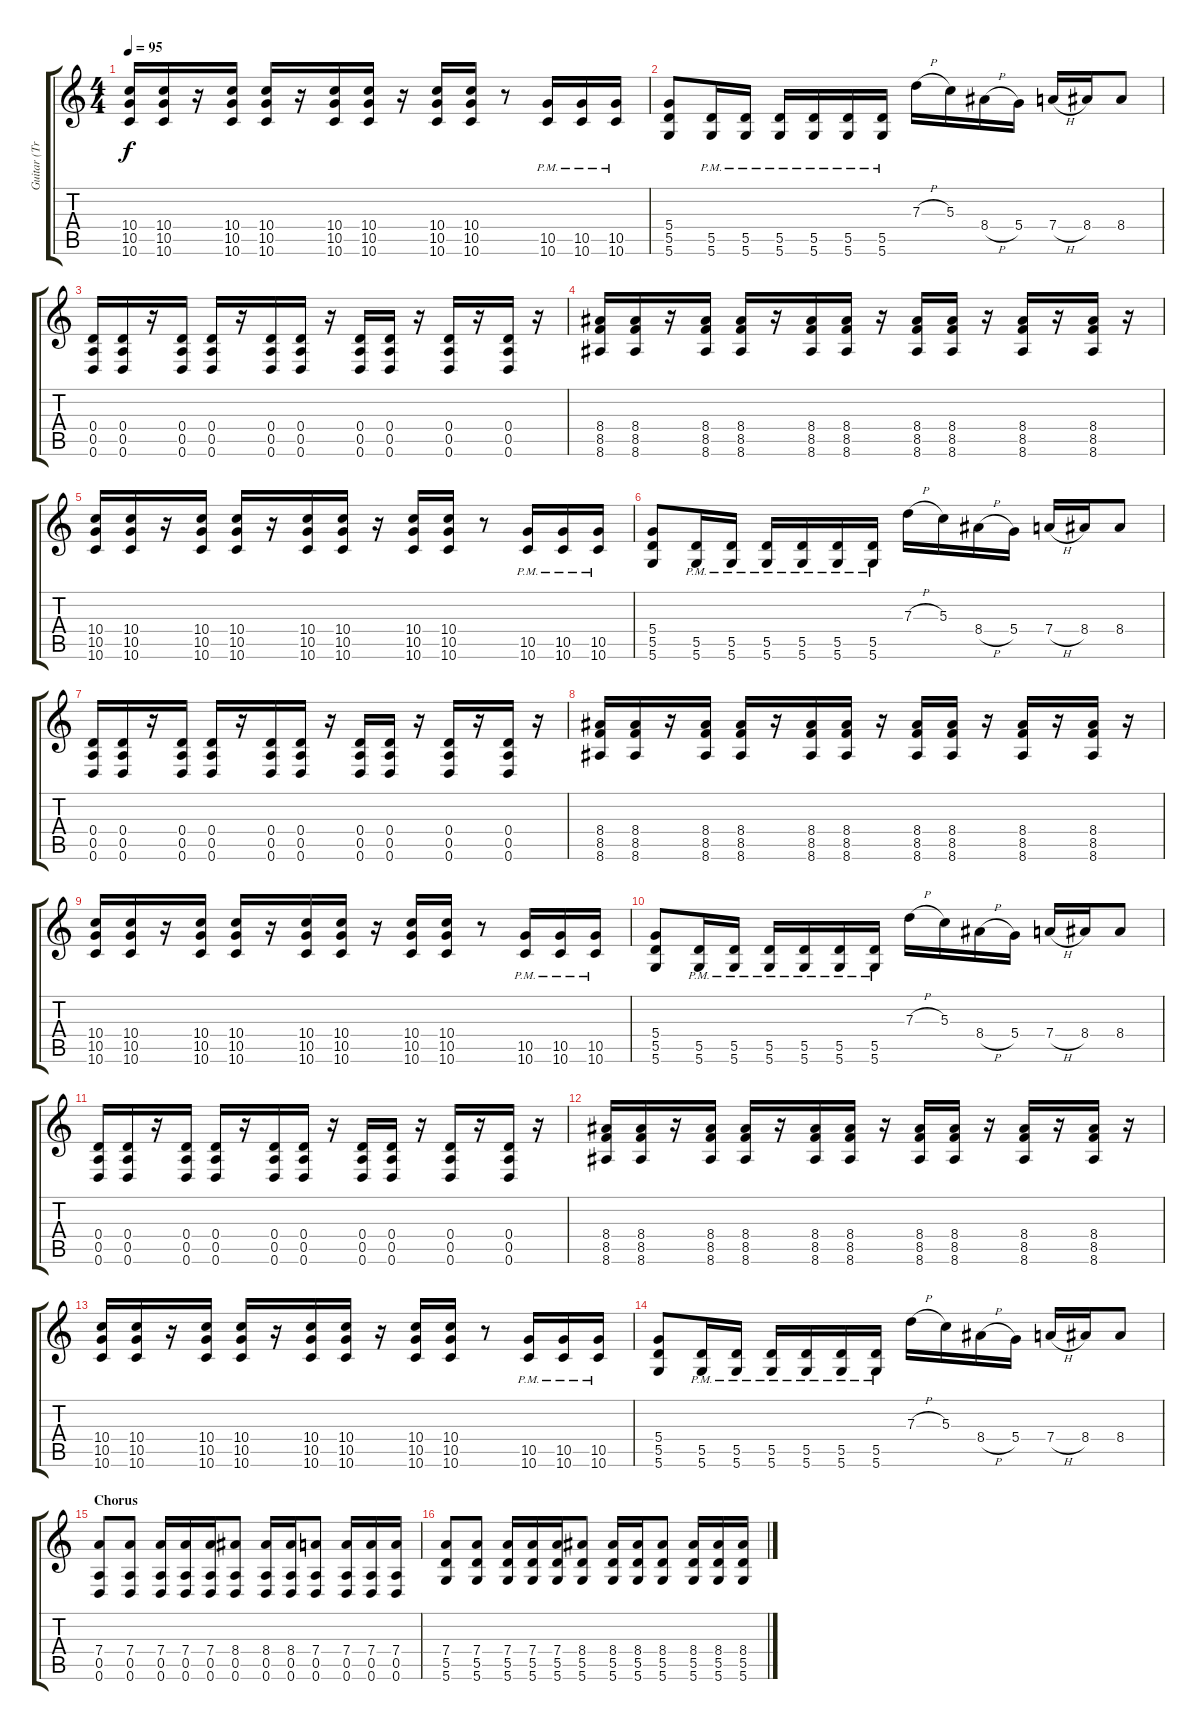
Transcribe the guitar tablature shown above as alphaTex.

\track ("Guitar (Travis Richter)" "Guitar (Tr") {instrument distortionguitar}
\staff {score tabs}
\tuning (E4 B3 G3 D3 A2 D2) {hide}
\ts (4 4)
\tempo 95
\clef g2
\ks c
(10.4 10.5 10.6).16{dy f} (10.4 10.5 10.6).16 r.16 (10.4 10.5 10.6).16 (10.4 10.5 10.6).16 r.16 (10.4 10.5 10.6).16 (10.4 10.5 10.6).16 r.16 (10.4 10.5 10.6).16 (10.4 10.5 10.6).16 r.8 (10.5{pm} 10.6{pm}).16 (10.5{pm} 10.6{pm}).16 (10.5{pm} 10.6{pm}).16 |
(5.4 5.5 5.6).8 (5.5{pm} 5.6{pm}).16 (5.5{pm} 5.6{pm}).16 (5.5{pm} 5.6{pm}).16 (5.5{pm} 5.6{pm}).16 (5.5{pm} 5.6{pm}).16 (5.5{pm} 5.6{pm}).16 7.3{h}.16 5.3.16 8.4{h}.16 5.4.16 7.4{h}.16 8.4.16 8.4.8 |
(0.4 0.5 0.6).16 (0.4 0.5 0.6).16 r.16 (0.4 0.5 0.6).16 (0.4 0.5 0.6).16 r.16 (0.4 0.5 0.6).16 (0.4 0.5 0.6).16 r.16 (0.4 0.5 0.6).16 (0.4 0.5 0.6).16 r.16 (0.4 0.5 0.6).16 r.16 (0.4 0.5 0.6).16 r.16 |
(8.4 8.5 8.6).16 (8.4 8.5 8.6).16 r.16 (8.4 8.5 8.6).16 (8.4 8.5 8.6).16 r.16 (8.4 8.5 8.6).16 (8.4 8.5 8.6).16 r.16 (8.4 8.5 8.6).16 (8.4 8.5 8.6).16 r.16 (8.4 8.5 8.6).16 r.16 (8.4 8.5 8.6).16 r.16 |
(10.4 10.5 10.6).16 (10.4 10.5 10.6).16 r.16 (10.4 10.5 10.6).16 (10.4 10.5 10.6).16 r.16 (10.4 10.5 10.6).16 (10.4 10.5 10.6).16 r.16 (10.4 10.5 10.6).16 (10.4 10.5 10.6).16 r.8 (10.5{pm} 10.6{pm}).16 (10.5{pm} 10.6{pm}).16 (10.5{pm} 10.6{pm}).16 |
(5.4 5.5 5.6).8 (5.5{pm} 5.6{pm}).16 (5.5{pm} 5.6{pm}).16 (5.5{pm} 5.6{pm}).16 (5.5{pm} 5.6{pm}).16 (5.5{pm} 5.6{pm}).16 (5.5{pm} 5.6{pm}).16 7.3{h}.16 5.3.16 8.4{h}.16 5.4.16 7.4{h}.16 8.4.16 8.4.8 |
(0.4 0.5 0.6).16 (0.4 0.5 0.6).16 r.16 (0.4 0.5 0.6).16 (0.4 0.5 0.6).16 r.16 (0.4 0.5 0.6).16 (0.4 0.5 0.6).16 r.16 (0.4 0.5 0.6).16 (0.4 0.5 0.6).16 r.16 (0.4 0.5 0.6).16 r.16 (0.4 0.5 0.6).16 r.16 |
(8.4 8.5 8.6).16 (8.4 8.5 8.6).16 r.16 (8.4 8.5 8.6).16 (8.4 8.5 8.6).16 r.16 (8.4 8.5 8.6).16 (8.4 8.5 8.6).16 r.16 (8.4 8.5 8.6).16 (8.4 8.5 8.6).16 r.16 (8.4 8.5 8.6).16 r.16 (8.4 8.5 8.6).16 r.16 |
(10.4 10.5 10.6).16 (10.4 10.5 10.6).16 r.16 (10.4 10.5 10.6).16 (10.4 10.5 10.6).16 r.16 (10.4 10.5 10.6).16 (10.4 10.5 10.6).16 r.16 (10.4 10.5 10.6).16 (10.4 10.5 10.6).16 r.8 (10.5{pm} 10.6{pm}).16 (10.5{pm} 10.6{pm}).16 (10.5{pm} 10.6{pm}).16 |
(5.4 5.5 5.6).8 (5.5{pm} 5.6{pm}).16 (5.5{pm} 5.6{pm}).16 (5.5{pm} 5.6{pm}).16 (5.5{pm} 5.6{pm}).16 (5.5{pm} 5.6{pm}).16 (5.5{pm} 5.6{pm}).16 7.3{h}.16 5.3.16 8.4{h}.16 5.4.16 7.4{h}.16 8.4.16 8.4.8 |
(0.4 0.5 0.6).16 (0.4 0.5 0.6).16 r.16 (0.4 0.5 0.6).16 (0.4 0.5 0.6).16 r.16 (0.4 0.5 0.6).16 (0.4 0.5 0.6).16 r.16 (0.4 0.5 0.6).16 (0.4 0.5 0.6).16 r.16 (0.4 0.5 0.6).16 r.16 (0.4 0.5 0.6).16 r.16 |
(8.4 8.5 8.6).16 (8.4 8.5 8.6).16 r.16 (8.4 8.5 8.6).16 (8.4 8.5 8.6).16 r.16 (8.4 8.5 8.6).16 (8.4 8.5 8.6).16 r.16 (8.4 8.5 8.6).16 (8.4 8.5 8.6).16 r.16 (8.4 8.5 8.6).16 r.16 (8.4 8.5 8.6).16 r.16 |
(10.4 10.5 10.6).16 (10.4 10.5 10.6).16 r.16 (10.4 10.5 10.6).16 (10.4 10.5 10.6).16 r.16 (10.4 10.5 10.6).16 (10.4 10.5 10.6).16 r.16 (10.4 10.5 10.6).16 (10.4 10.5 10.6).16 r.8 (10.5{pm} 10.6{pm}).16 (10.5{pm} 10.6{pm}).16 (10.5{pm} 10.6{pm}).16 |
(5.4 5.5 5.6).8 (5.5{pm} 5.6{pm}).16 (5.5{pm} 5.6{pm}).16 (5.5{pm} 5.6{pm}).16 (5.5{pm} 5.6{pm}).16 (5.5{pm} 5.6{pm}).16 (5.5{pm} 5.6{pm}).16 7.3{h}.16 5.3.16 8.4{h}.16 5.4.16 7.4{h}.16 8.4.16 8.4.8 |
\section ("" "Chorus")
(7.4 0.5 0.6).8 (7.4 0.5 0.6).8 (7.4 0.5 0.6).16 (7.4 0.5 0.6).16 (7.4 0.5 0.6).16 (8.4 0.5 0.6).8 (8.4 0.5 0.6).16 (8.4 0.5 0.6).16 (7.4 0.5 0.6).8 (7.4 0.5 0.6).16 (7.4 0.5 0.6).16 (7.4 0.5 0.6).16 |
(7.4 5.5 5.6).8 (7.4 5.5 5.6).8 (7.4 5.5 5.6).16 (7.4 5.5 5.6).16 (7.4 5.5 5.6).16 (8.4 5.5 5.6).8 (8.4 5.5 5.6).16 (8.4 5.5 5.6).16 (8.4 5.5 5.6).8 (8.4 5.5 5.6).16 (8.4 5.5 5.6).16 (8.4 5.5 5.6).16
